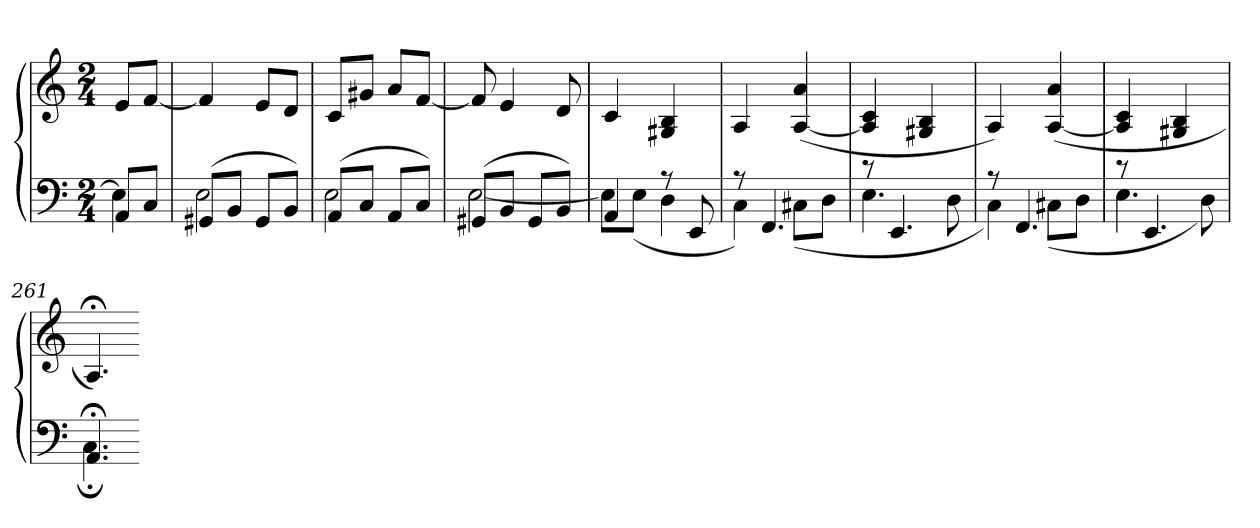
**kern	**kern
*part1	*part1
*staff2	*staff1
*clefF4	*clefG2
*k[]	*k[]
*a:	*a:
*M2/4	*M2/4
=	=
*^	*
8AAL	4E]	8eL
8CJ	.	[8fJ
=253	=253	=253
(8GG#XL	2E	4f]
8BBJ	.	.
8GG#L	.	8eL
8BBJ)	.	8dJ
=254	=254	=254
(8AAL	2E	8cL
8CJ	.	8g#XJ
8AAL	.	8aL
8CJ)	.	[8fJ
=255	=255	=255
(8GG#XL	[2E	8f]
8BBJ	.	4e
8GG#L	.	.
8BBJ)	.	8d
=256	=256	=256
4AA	8EL]	4c
.	(8EJ	.
8r	4D	4G#X 4B
8EE	.	.
=257	=257	=257
8r	4C)	4A
4.FF	.	.
.	(8C#XL	([4A 4a
.	8DJ	.
=258	=258	=258
8r	4.E	4A] 4c
4.EE	.	.
.	.	4G#X 4B
.	8D	.
=259	=259	=259
8r	4C)	4A)
4.FF	.	.
.	(8C#XL	([4A 4a
.	8DJ	.
=260	=260	=260
8r	4.E	4A] 4c
4.EE	.	.
.	.	4G#X 4B
.	8D)	.
=261	=261	=261
4.AA;<	4.C;<	4.A;<)
*v	*v	*
=-	=-
*-	*-
